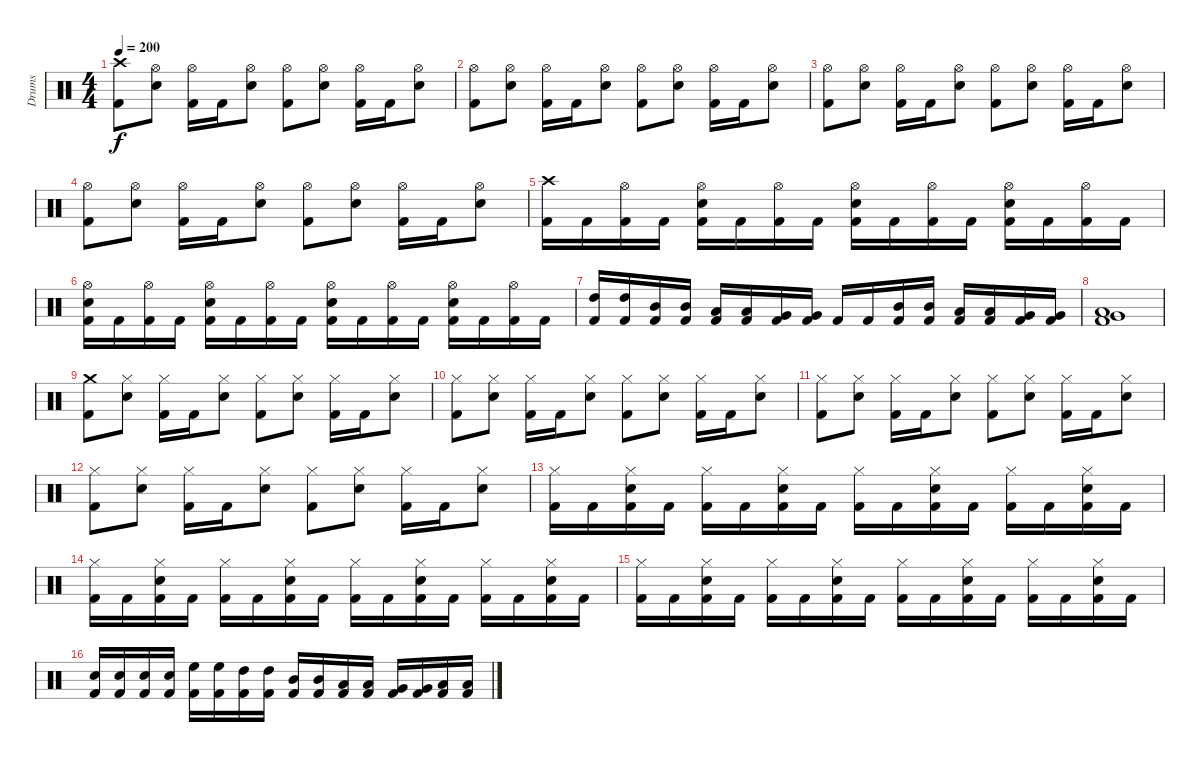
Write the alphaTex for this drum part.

\track ("Drums" "Drums") {instrument percussion}
\staff {score}
\articulation defaults
\ts (4 4)
\tempo 200
\clef neutral
\ks c
("Kick (hit) 2" "Crash high (hit)").8{dy f} ("Snare (hit) 2" "Hi-Hat (open)").8 ("Kick (hit) 2" "Hi-Hat (open)").16 "Kick (hit) 2".16 ("Snare (hit) 2" "Hi-Hat (open)").8 ("Kick (hit) 2" "Hi-Hat (open)").8 ("Snare (hit) 2" "Hi-Hat (open)").8 ("Kick (hit) 2" "Hi-Hat (open)").16 "Kick (hit) 2".16 ("Snare (hit) 2" "Hi-Hat (open)").8 |
("Kick (hit) 2" "Hi-Hat (open)").8 ("Snare (hit) 2" "Hi-Hat (open)").8 ("Kick (hit) 2" "Hi-Hat (open)").16 "Kick (hit) 2".16 ("Snare (hit) 2" "Hi-Hat (open)").8 ("Kick (hit) 2" "Hi-Hat (open)").8 ("Snare (hit) 2" "Hi-Hat (open)").8 ("Kick (hit) 2" "Hi-Hat (open)").16 "Kick (hit) 2".16 ("Snare (hit) 2" "Hi-Hat (open)").8 |
("Kick (hit) 2" "Hi-Hat (open)").8 ("Snare (hit) 2" "Hi-Hat (open)").8 ("Kick (hit) 2" "Hi-Hat (open)").16 "Kick (hit) 2".16 ("Snare (hit) 2" "Hi-Hat (open)").8 ("Kick (hit) 2" "Hi-Hat (open)").8 ("Snare (hit) 2" "Hi-Hat (open)").8 ("Kick (hit) 2" "Hi-Hat (open)").16 "Kick (hit) 2".16 ("Snare (hit) 2" "Hi-Hat (open)").8 |
("Kick (hit) 2" "Hi-Hat (open)").8 ("Snare (hit) 2" "Hi-Hat (open)").8 ("Kick (hit) 2" "Hi-Hat (open)").16 "Kick (hit) 2".16 ("Snare (hit) 2" "Hi-Hat (open)").8 ("Kick (hit) 2" "Hi-Hat (open)").8 ("Snare (hit) 2" "Hi-Hat (open)").8 ("Kick (hit) 2" "Hi-Hat (open)").16 "Kick (hit) 2".16 ("Snare (hit) 2" "Hi-Hat (open)").8 |
("Kick (hit) 2" "Crash high (hit)").16 "Kick (hit) 2".16 ("Kick (hit) 2" "Hi-Hat (open)").16 "Kick (hit) 2".16 ("Kick (hit) 2" "Snare (hit) 2" "Hi-Hat (open)").16 "Kick (hit) 2".16 ("Kick (hit) 2" "Hi-Hat (open)").16 "Kick (hit) 2".16 ("Kick (hit) 2" "Snare (hit) 2" "Hi-Hat (open)").16 "Kick (hit) 2".16 ("Kick (hit) 2" "Hi-Hat (open)").16 "Kick (hit) 2".16 ("Kick (hit) 2" "Snare (hit) 2" "Hi-Hat (open)").16 "Kick (hit) 2".16 ("Kick (hit) 2" "Hi-Hat (open)").16 "Kick (hit) 2".16 |
("Kick (hit) 2" "Snare (hit) 2" "Hi-Hat (open)").16 "Kick (hit) 2".16 ("Kick (hit) 2" "Hi-Hat (open)").16 "Kick (hit) 2".16 ("Kick (hit) 2" "Snare (hit) 2" "Hi-Hat (open)").16 "Kick (hit) 2".16 ("Kick (hit) 2" "Hi-Hat (open)").16 "Kick (hit) 2".16 ("Kick (hit) 2" "Snare (hit) 2" "Hi-Hat (open)").16 "Kick (hit) 2".16 ("Kick (hit) 2" "Hi-Hat (open)").16 "Kick (hit) 2".16 ("Kick (hit) 2" "Snare (hit) 2" "Hi-Hat (open)").16 "Kick (hit) 2".16 ("Kick (hit) 2" "Hi-Hat (open)").16 "Kick (hit) 2".16 |
("Kick (hit) 2" "High Tom (hit)").16 ("Kick (hit) 2" "High Tom (hit)").16 ("Kick (hit) 2" "Mid Tom (hit)").16 ("Kick (hit) 2" "Mid Tom (hit)").16 ("Kick (hit) 2" "Low Tom (hit)").16 ("Kick (hit) 2" "Low Tom (hit)").16 ("Kick (hit) 2" "Very Low Tom (hit)").16 ("Kick (hit) 2" "Very Low Tom (hit)").16 "Kick (hit) 2".16 "Kick (hit) 2".16 ("Kick (hit) 2" "Mid Tom (hit)").16 ("Kick (hit) 2" "Mid Tom (hit)").16 ("Kick (hit) 2" "Low Tom (hit)").16 ("Kick (hit) 2" "Low Tom (hit)").16 ("Kick (hit) 2" "Very Low Tom (hit)").16 ("Kick (hit) 2" "Very Low Tom (hit)").16 |
("Kick (hit) 2" "Very Low Tom (hit)" "Low Floor Tom (hit)").1 |
\section ("" "")
("Kick (hit) 2" "Crash medium (hit)").8 ("Snare (hit) 2" "Hi-Hat (closed)").8 ("Kick (hit) 2" "Hi-Hat (closed)").16 "Kick (hit) 2".16 ("Snare (hit) 2" "Hi-Hat (closed)").8 ("Kick (hit) 2" "Hi-Hat (closed)").8 ("Snare (hit) 2" "Hi-Hat (closed)").8 ("Kick (hit) 2" "Hi-Hat (closed)").16 "Kick (hit) 2".16 ("Snare (hit) 2" "Hi-Hat (closed)").8 |
("Kick (hit) 2" "Hi-Hat (closed)").8 ("Snare (hit) 2" "Hi-Hat (closed)").8 ("Kick (hit) 2" "Hi-Hat (closed)").16 "Kick (hit) 2".16 ("Snare (hit) 2" "Hi-Hat (closed)").8 ("Kick (hit) 2" "Hi-Hat (closed)").8 ("Snare (hit) 2" "Hi-Hat (closed)").8 ("Kick (hit) 2" "Hi-Hat (closed)").16 "Kick (hit) 2".16 ("Snare (hit) 2" "Hi-Hat (closed)").8 |
("Kick (hit) 2" "Hi-Hat (closed)").8 ("Snare (hit) 2" "Hi-Hat (closed)").8 ("Kick (hit) 2" "Hi-Hat (closed)").16 "Kick (hit) 2".16 ("Snare (hit) 2" "Hi-Hat (closed)").8 ("Kick (hit) 2" "Hi-Hat (closed)").8 ("Snare (hit) 2" "Hi-Hat (closed)").8 ("Kick (hit) 2" "Hi-Hat (closed)").16 "Kick (hit) 2".16 ("Snare (hit) 2" "Hi-Hat (closed)").8 |
("Kick (hit) 2" "Hi-Hat (closed)").8 ("Snare (hit) 2" "Hi-Hat (closed)").8 ("Kick (hit) 2" "Hi-Hat (closed)").16 "Kick (hit) 2".16 ("Snare (hit) 2" "Hi-Hat (closed)").8 ("Kick (hit) 2" "Hi-Hat (closed)").8 ("Snare (hit) 2" "Hi-Hat (closed)").8 ("Kick (hit) 2" "Hi-Hat (closed)").16 "Kick (hit) 2".16 ("Snare (hit) 2" "Hi-Hat (closed)").8 |
("Kick (hit) 2" "Hi-Hat (closed)").16 "Kick (hit) 2".16 ("Kick (hit) 2" "Snare (hit) 2" "Hi-Hat (closed)").16 "Kick (hit) 2".16 ("Kick (hit) 2" "Hi-Hat (closed)").16 "Kick (hit) 2".16 ("Kick (hit) 2" "Snare (hit) 2" "Hi-Hat (closed)").16 "Kick (hit) 2".16 ("Kick (hit) 2" "Hi-Hat (closed)").16 "Kick (hit) 2".16 ("Kick (hit) 2" "Snare (hit) 2" "Hi-Hat (closed)").16 "Kick (hit) 2".16 ("Kick (hit) 2" "Hi-Hat (closed)").16 "Kick (hit) 2".16 ("Kick (hit) 2" "Snare (hit) 2" "Hi-Hat (closed)").16 "Kick (hit) 2".16 |
("Kick (hit) 2" "Hi-Hat (closed)").16 "Kick (hit) 2".16 ("Kick (hit) 2" "Snare (hit) 2" "Hi-Hat (closed)").16 "Kick (hit) 2".16 ("Kick (hit) 2" "Hi-Hat (closed)").16 "Kick (hit) 2".16 ("Kick (hit) 2" "Snare (hit) 2" "Hi-Hat (closed)").16 "Kick (hit) 2".16 ("Kick (hit) 2" "Hi-Hat (closed)").16 "Kick (hit) 2".16 ("Kick (hit) 2" "Snare (hit) 2" "Hi-Hat (closed)").16 "Kick (hit) 2".16 ("Kick (hit) 2" "Hi-Hat (closed)").16 "Kick (hit) 2".16 ("Kick (hit) 2" "Snare (hit) 2" "Hi-Hat (closed)").16 "Kick (hit) 2".16 |
("Kick (hit) 2" "Hi-Hat (closed)").16 "Kick (hit) 2".16 ("Kick (hit) 2" "Snare (hit) 2" "Hi-Hat (closed)").16 "Kick (hit) 2".16 ("Kick (hit) 2" "Hi-Hat (closed)").16 "Kick (hit) 2".16 ("Kick (hit) 2" "Snare (hit) 2" "Hi-Hat (closed)").16 "Kick (hit) 2".16 ("Kick (hit) 2" "Hi-Hat (closed)").16 "Kick (hit) 2".16 ("Kick (hit) 2" "Snare (hit) 2" "Hi-Hat (closed)").16 "Kick (hit) 2".16 ("Kick (hit) 2" "Hi-Hat (closed)").16 "Kick (hit) 2".16 ("Kick (hit) 2" "Snare (hit) 2" "Hi-Hat (closed)").16 "Kick (hit) 2".16 |
("Kick (hit) 2" "Snare (hit) 2").16 ("Kick (hit) 2" "Snare (hit) 2").16 ("Kick (hit) 2" "Snare (hit) 2").16 ("Kick (hit) 2" "Snare (hit) 2").16 ("Kick (hit) 2" "High Floor Tom (hit)").16 ("Kick (hit) 2" "High Floor Tom (hit)").16 ("Kick (hit) 2" "High Tom (hit)").16 ("Kick (hit) 2" "High Tom (hit)").16 ("Kick (hit) 2" "Mid Tom (hit)").16 ("Kick (hit) 2" "Mid Tom (hit)").16 ("Kick (hit) 2" "Low Tom (hit)").16 ("Kick (hit) 2" "Low Tom (hit)").16 ("Kick (hit) 2" "Very Low Tom (hit)").16 ("Kick (hit) 2" "Very Low Tom (hit)").16 ("Kick (hit) 2" "Low Floor Tom (hit)").16 ("Kick (hit) 2" "Low Floor Tom (hit)").16
